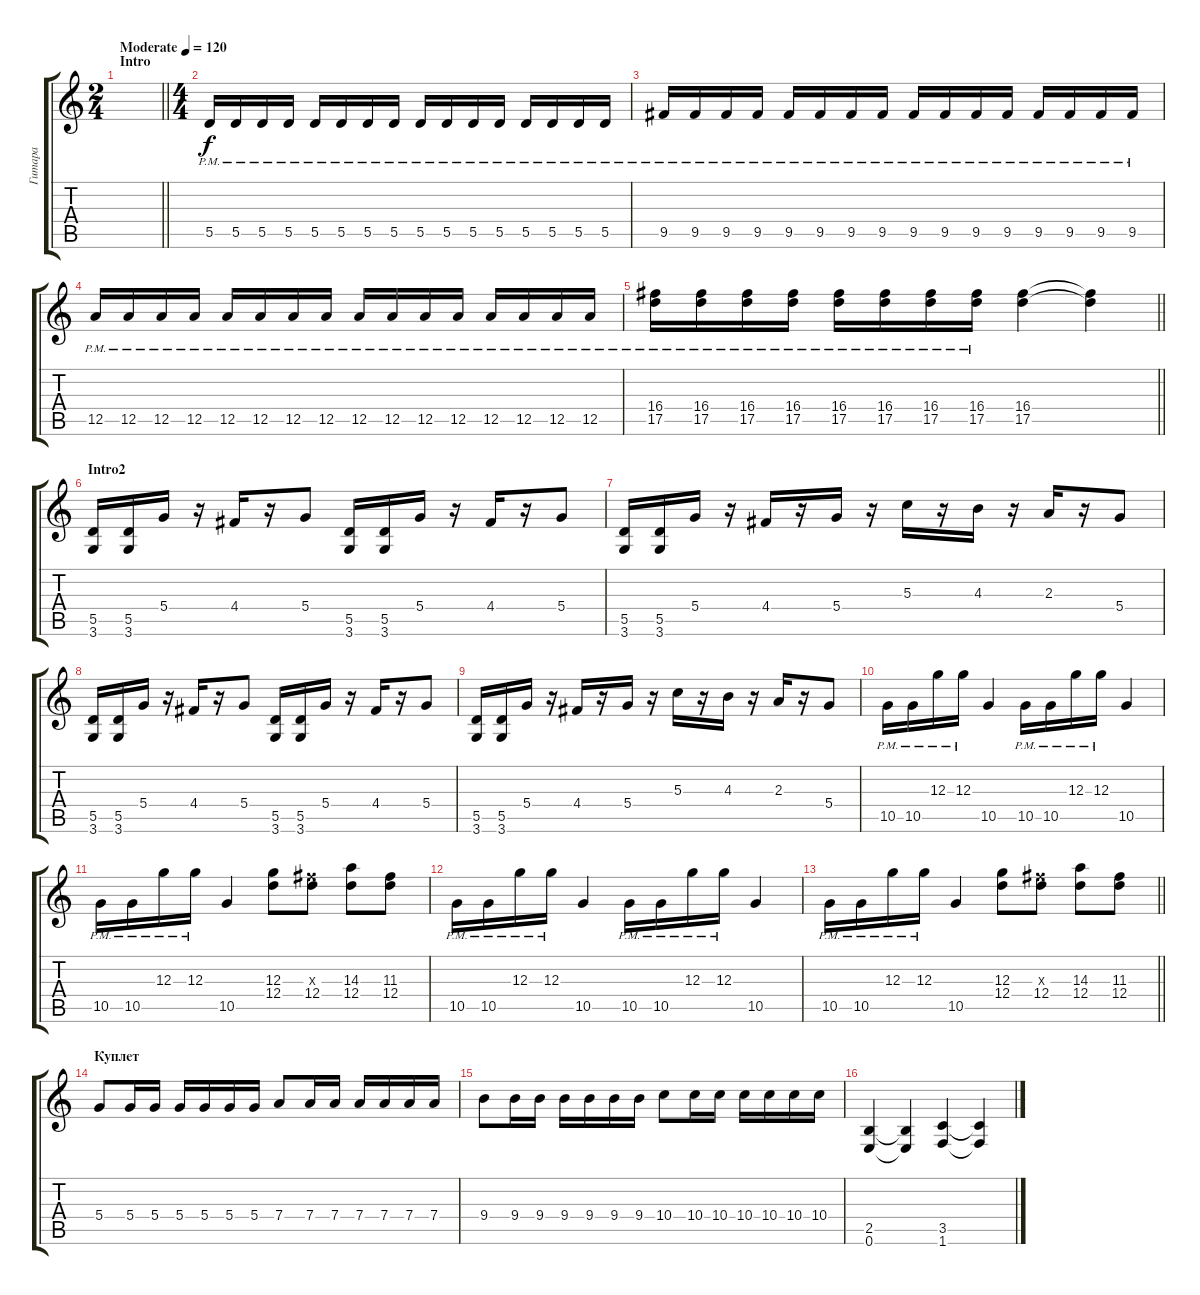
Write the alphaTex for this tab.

\track ("Гитара" "Гитара") {instrument distortionguitar}
\staff {score tabs}
\tuning (E4 B3 G3 D3 A2 E2) {hide}
\ts (2 4)
\section ("" "Intro")
\tempo (120 "Moderate")
\clef g2
\barLineRight lightlight
\ks c
|
\ts (4 4)
5.5{pm}.16 5.5{pm}.16 5.5{pm}.16 5.5{pm}.16 5.5{pm}.16 5.5{pm}.16 5.5{pm}.16 5.5{pm}.16 5.5{pm}.16 5.5{pm}.16 5.5{pm}.16 5.5{pm}.16 5.5{pm}.16 5.5{pm}.16 5.5{pm}.16 5.5{pm}.16 |
9.5{pm}.16 9.5{pm}.16 9.5{pm}.16 9.5{pm}.16 9.5{pm}.16 9.5{pm}.16 9.5{pm}.16 9.5{pm}.16 9.5{pm}.16 9.5{pm}.16 9.5{pm}.16 9.5{pm}.16 9.5{pm}.16 9.5{pm}.16 9.5{pm}.16 9.5{pm}.16 |
12.5{pm}.16 12.5{pm}.16 12.5{pm}.16 12.5{pm}.16 12.5{pm}.16 12.5{pm}.16 12.5{pm}.16 12.5{pm}.16 12.5{pm}.16 12.5{pm}.16 12.5{pm}.16 12.5{pm}.16 12.5{pm}.16 12.5{pm}.16 12.5{pm}.16 12.5{pm}.16 |
\barLineRight lightlight
(16.4 17.5{pm}).16 (16.4 17.5{pm}).16 (16.4 17.5{pm}).16 (16.4 17.5{pm}).16 (16.4 17.5{pm}).16 (16.4 17.5{pm}).16 (16.4 17.5{pm}).16 (16.4 17.5{pm}).16 (16.4 17.5).4 (16.4{t} 17.5{t}).4 |
\section ("" "Intro2")
(5.5 3.6).16 (5.5 3.6).16 5.4.16 r.16 4.4.16 r.16 5.4.8 (5.5 3.6).16 (5.5 3.6).16 5.4.16 r.16 4.4.16 r.16 5.4.8 |
(5.5 3.6).16 (5.5 3.6).16 5.4.16 r.16 4.4.16 r.16 5.4.16 r.16 5.3.16 r.16 4.3.16 r.16 2.3.16 r.16 5.4.8 |
(5.5 3.6).16 (5.5 3.6).16 5.4.16 r.16 4.4.16 r.16 5.4.8 (5.5 3.6).16 (5.5 3.6).16 5.4.16 r.16 4.4.16 r.16 5.4.8 |
(5.5 3.6).16 (5.5 3.6).16 5.4.16 r.16 4.4.16 r.16 5.4.16 r.16 5.3.16 r.16 4.3.16 r.16 2.3.16 r.16 5.4.8 |
10.5{pm}.16 10.5{pm}.16 12.3{pm}.16 12.3{pm}.16 10.5.4 10.5{pm}.16 10.5{pm}.16 12.3{pm}.16 12.3{pm}.16 10.5.4 |
10.5{pm}.16 10.5{pm}.16 12.3{pm}.16 12.3{pm}.16 10.5.4 (12.3 12.4).8 (11.3{x} 12.4).8 (14.3 12.4).8 (11.3 12.4).8 |
10.5{pm}.16 10.5{pm}.16 12.3{pm}.16 12.3{pm}.16 10.5.4 10.5{pm}.16 10.5{pm}.16 12.3{pm}.16 12.3{pm}.16 10.5.4 |
\barLineRight lightlight
10.5{pm}.16 10.5{pm}.16 12.3{pm}.16 12.3{pm}.16 10.5.4 (12.3 12.4).8 (11.3{x} 12.4).8 (14.3 12.4).8 (11.3 12.4).8 |
\section ("" "Куплет")
5.4.8 5.4.16 5.4.16 5.4.16 5.4.16 5.4.16 5.4.16 7.4.8 7.4.16 7.4.16 7.4.16 7.4.16 7.4.16 7.4.16 |
9.4.8 9.4.16 9.4.16 9.4.16 9.4.16 9.4.16 9.4.16 10.4.8 10.4.16 10.4.16 10.4.16 10.4.16 10.4.16 10.4.16 |
(2.5 0.6).4 (2.5{t} 0.6{t}).4 (3.5 1.6).4 (3.5{t} 1.6{t}).4
